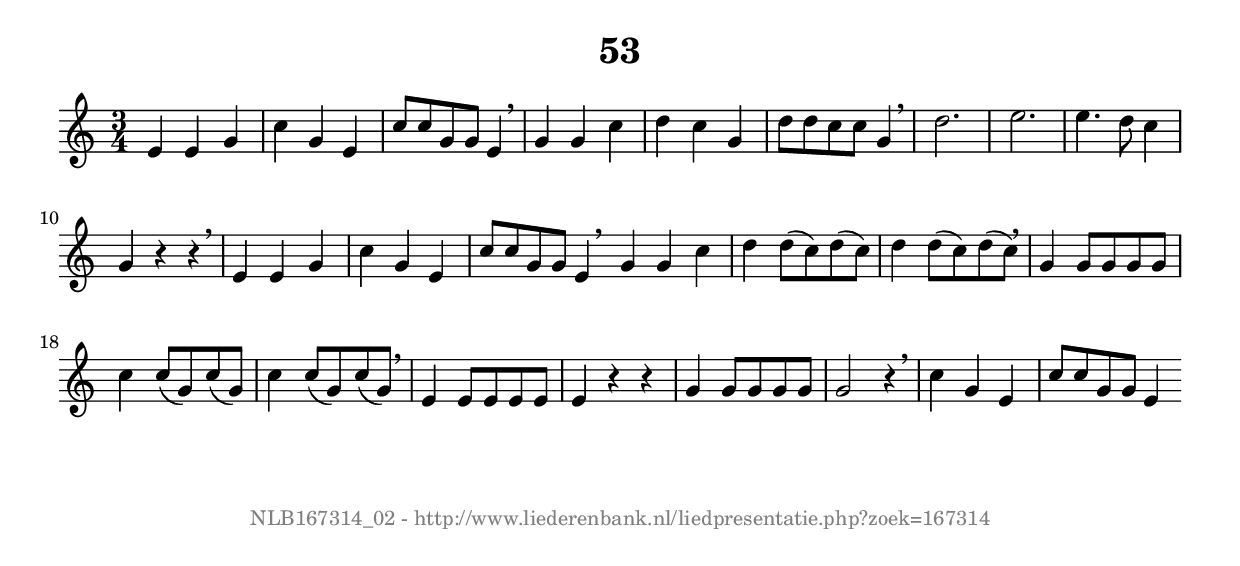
%
% produced by wce2krn 1.64 (7 June 2014)
%
\version"2.16"
#(append! paper-alist '(("long" . (cons (* 210 mm) (* 2000 mm)))))
#(set-default-paper-size "long")
sb = {\breathe}
mBreak = {\breathe }
bBreak = {\breathe }
x = {\once\override NoteHead #'style = #'cross }
gl=\glissando
itime={\override Staff.TimeSignature #'stencil = ##f }
ficta = {\once\set suggestAccidentals = ##t}
fine = {\once\override Score.RehearsalMark #'self-alignment-X = #1 \mark \markup {\italic{Fine}}}
dc = {\once\override Score.RehearsalMark #'self-alignment-X = #1 \mark \markup {\italic{D.C.}}}
dcf = {\once\override Score.RehearsalMark #'self-alignment-X = #1 \mark \markup {\italic{D.C. al Fine}}}
dcc = {\once\override Score.RehearsalMark #'self-alignment-X = #1 \mark \markup {\italic{D.C. al Coda}}}
ds = {\once\override Score.RehearsalMark #'self-alignment-X = #1 \mark \markup {\italic{D.S.}}}
dsf = {\once\override Score.RehearsalMark #'self-alignment-X = #1 \mark \markup {\italic{D.S. al Fine}}}
dsc = {\once\override Score.RehearsalMark #'self-alignment-X = #1 \mark \markup {\italic{D.S. al Coda}}}
pv = {\set Score.repeatCommands = #'((volta "1"))}
sv = {\set Score.repeatCommands = #'((volta "2"))}
tv = {\set Score.repeatCommands = #'((volta "3"))}
qv = {\set Score.repeatCommands = #'((volta "4"))}
xv = {\set Score.repeatCommands = #'((volta #f))}
\header{ tagline = ""
title = "53"
}
\score {{
\key c \major
\relative g'
{
\set melismaBusyProperties = #'()
\time 3/4
\tempo 4=120
\override Score.MetronomeMark #'transparent = ##t
\override Score.RehearsalMark #'break-visibility = #(vector #t #t #f)
e4 e g c g e c'8 c g g e4 \sb g g c d c g d'8 d c c g4 \mBreak \bar "|"
d'2. e e4. d8 c4 g r r \sb e e g c g e c'8 c g g e4 \bar":|:" \bBreak
g4 g c d d8( c) d( c) d4 d8( c) d( c) \sb g4 g8 g g g c4 c8( g) c( g) c4 c8( g) c( g) \mBreak \bar "|"
e4 e8 e e e e4 r r g g8 g g g g2 r4 \sb c4 g e c'8 c g g e4 \bar":|"
 }}
 \midi { }
 \layout {
            indent = 0.0\cm
}
}
\markup { \vspace #0 } \markup { \with-color #grey \fill-line { \center-column { \smaller "NLB167314_02 - http://www.liederenbank.nl/liedpresentatie.php?zoek=167314" } } }
